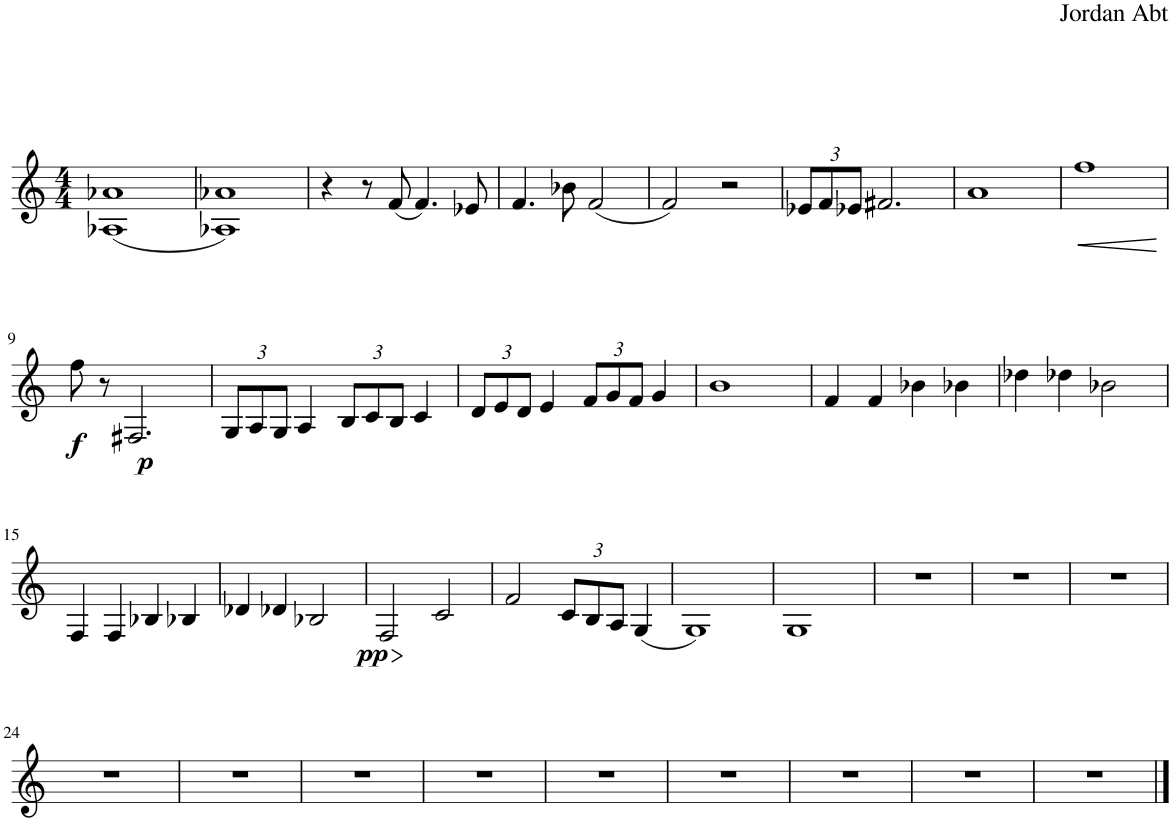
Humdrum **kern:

**kern	**dynam
*part1	*part1
*staff1	*staff1
*I"Piano	*
*I'Pno.	*
*clefG2	*
*k[]	*
*M4/4	*
=1	=1
(1A-X 1a-X	.
=2	=2
1A-X 1a-X)	.
=3	=3
4r	.
8r	.
(8f/	.
4.f/)	.
8e-X/	.
=4	=4
4.f/	.
8b-X\	.
(2f/	.
=5	=5
2f/)	.
2r	.
=6	=6
*Xbrackettup	*
12e-X/L	.
12f/	.
12e-X/J	.
2.f#X/	.
=7	=7
1a	.
=8	=8
!	!LO:HP:b
1ff	<
.	[
!!LO:LB:g=z
=9	=9
!	!LO:DY:b
8ff\	f
8r	.
!	!LO:DY:b
2.F#X/	p
=10	=10
12G/L	.
12A/	.
12G/J	.
4A/	.
12B/L	.
12c/	.
12B/J	.
4c/	.
=11	=11
12d/L	.
12e/	.
12d/J	.
4e/	.
12f/L	.
12g/	.
12f/J	.
4g/	.
=12	=12
1b	.
=13	=13
4f/	.
4f/	.
4b-X\	.
4b-X\	.
=14	=14
4dd-X\	.
4dd-X\	.
2b-X\	.
!!LO:LB:g=z
=15	=15
4F/	.
4F/	.
4B-X/	.
4B-X/	.
=16	=16
4d-X/	.
4d-X/	.
!	!LO:HP:b
!	!LO:DY:n=1:b
2B-X/	> pp
.	]
=17	=17
2F/	.
2c/	.
=18	=18
2f/	.
12c/L	.
12B/	.
12A/J	.
(4G/	.
=19	=19
1G)	.
=20	=20
1G	.
=21	=21
1r	.
=22	=22
1r	.
=23	=23
1r	.
!!LO:LB:g=z
=24	=24
1r	.
=25	=25
1r	.
=26	=26
1r	.
=27	=27
1r	.
=28	=28
1r	.
=29	=29
1r	.
=30	=30
1r	.
=31	=31
1r	.
=32	=32
1r	.
==	==
*-	*-
